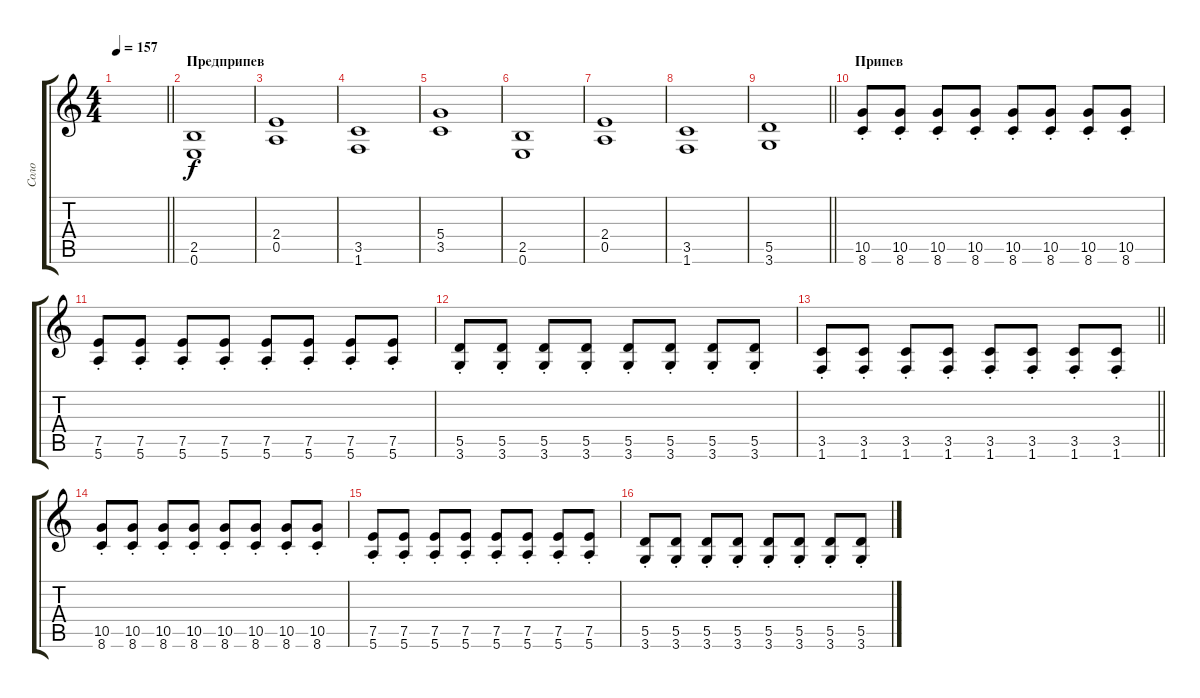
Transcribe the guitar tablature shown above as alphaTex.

\track ("Соло" "Соло") {instrument distortionguitar}
\staff {score tabs}
\tuning (E4 B3 G3 D3 A2 E2) {hide}
\ts (4 4)
\tempo 157
\clef g2
\barLineRight lightlight
\ks c
|
\section ("" "Предприпев")
(2.5 0.6).1 |
(2.4 0.5).1 |
(3.5 1.6).1 |
(5.4 3.5).1 |
(2.5 0.6).1 |
(2.4 0.5).1 |
(3.5 1.6).1 |
\barLineRight lightlight
(5.5 3.6).1 |
\section ("" "Припев")
(10.5{st} 8.6).8 (10.5{st} 8.6).8 (10.5{st} 8.6).8 (10.5{st} 8.6).8 (10.5{st} 8.6).8 (10.5{st} 8.6).8 (10.5{st} 8.6).8 (10.5{st} 8.6).8 |
(7.5{st} 5.6).8 (7.5{st} 5.6).8 (7.5{st} 5.6).8 (7.5{st} 5.6).8 (7.5{st} 5.6).8 (7.5{st} 5.6).8 (7.5{st} 5.6).8 (7.5{st} 5.6).8 |
(5.5{st} 3.6).8 (5.5{st} 3.6).8 (5.5{st} 3.6).8 (5.5{st} 3.6).8 (5.5{st} 3.6).8 (5.5{st} 3.6).8 (5.5{st} 3.6).8 (5.5{st} 3.6).8 |
\barLineRight lightlight
(3.5{st} 1.6).8 (3.5{st} 1.6).8 (3.5{st} 1.6).8 (3.5{st} 1.6).8 (3.5{st} 1.6).8 (3.5{st} 1.6).8 (3.5{st} 1.6).8 (3.5{st} 1.6).8 |
(10.5{st} 8.6).8 (10.5{st} 8.6).8 (10.5{st} 8.6).8 (10.5{st} 8.6).8 (10.5{st} 8.6).8 (10.5{st} 8.6).8 (10.5{st} 8.6).8 (10.5{st} 8.6).8 |
(7.5{st} 5.6).8 (7.5{st} 5.6).8 (7.5{st} 5.6).8 (7.5{st} 5.6).8 (7.5{st} 5.6).8 (7.5{st} 5.6).8 (7.5{st} 5.6).8 (7.5{st} 5.6).8 |
(5.5{st} 3.6).8 (5.5{st} 3.6).8 (5.5{st} 3.6).8 (5.5{st} 3.6).8 (5.5{st} 3.6).8 (5.5{st} 3.6).8 (5.5{st} 3.6).8 (5.5{st} 3.6).8
